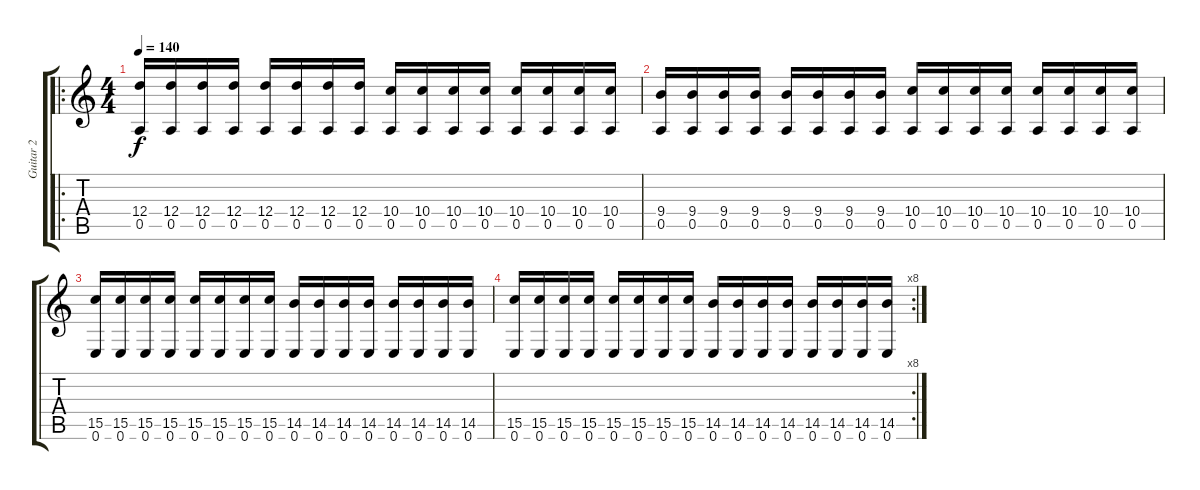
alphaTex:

\track ("Guitar 2" "Guitar 2") {instrument distortionguitar}
\staff {score tabs}
\tuning (E4 B3 G3 D3 A2 E2) {hide}
\ro
\ts (4 4)
\tempo 140
\clef g2
\ks c
(12.4 0.5).16{dy f instrument distortionguitar} (12.4 0.5).16 (12.4 0.5).16 (12.4 0.5).16 (12.4 0.5).16 (12.4 0.5).16 (12.4 0.5).16 (12.4 0.5).16 (10.4 0.5).16 (10.4 0.5).16 (10.4 0.5).16 (10.4 0.5).16 (10.4 0.5).16 (10.4 0.5).16 (10.4 0.5).16 (10.4 0.5).16 |
(9.4 0.5).16 (9.4 0.5).16 (9.4 0.5).16 (9.4 0.5).16 (9.4 0.5).16 (9.4 0.5).16 (9.4 0.5).16 (9.4 0.5).16 (10.4 0.5).16 (10.4 0.5).16 (10.4 0.5).16 (10.4 0.5).16 (10.4 0.5).16 (10.4 0.5).16 (10.4 0.5).16 (10.4 0.5).16 |
(15.5 0.6).16 (15.5 0.6).16 (15.5 0.6).16 (15.5 0.6).16 (15.5 0.6).16 (15.5 0.6).16 (15.5 0.6).16 (15.5 0.6).16 (14.5 0.6).16 (14.5 0.6).16 (14.5 0.6).16 (14.5 0.6).16 (14.5 0.6).16 (14.5 0.6).16 (14.5 0.6).16 (14.5 0.6).16 |
\rc 8
(15.5 0.6).16 (15.5 0.6).16 (15.5 0.6).16 (15.5 0.6).16 (15.5 0.6).16 (15.5 0.6).16 (15.5 0.6).16 (15.5 0.6).16 (14.5 0.6).16 (14.5 0.6).16 (14.5 0.6).16 (14.5 0.6).16 (14.5 0.6).16 (14.5 0.6).16 (14.5 0.6).16 (14.5 0.6).16
